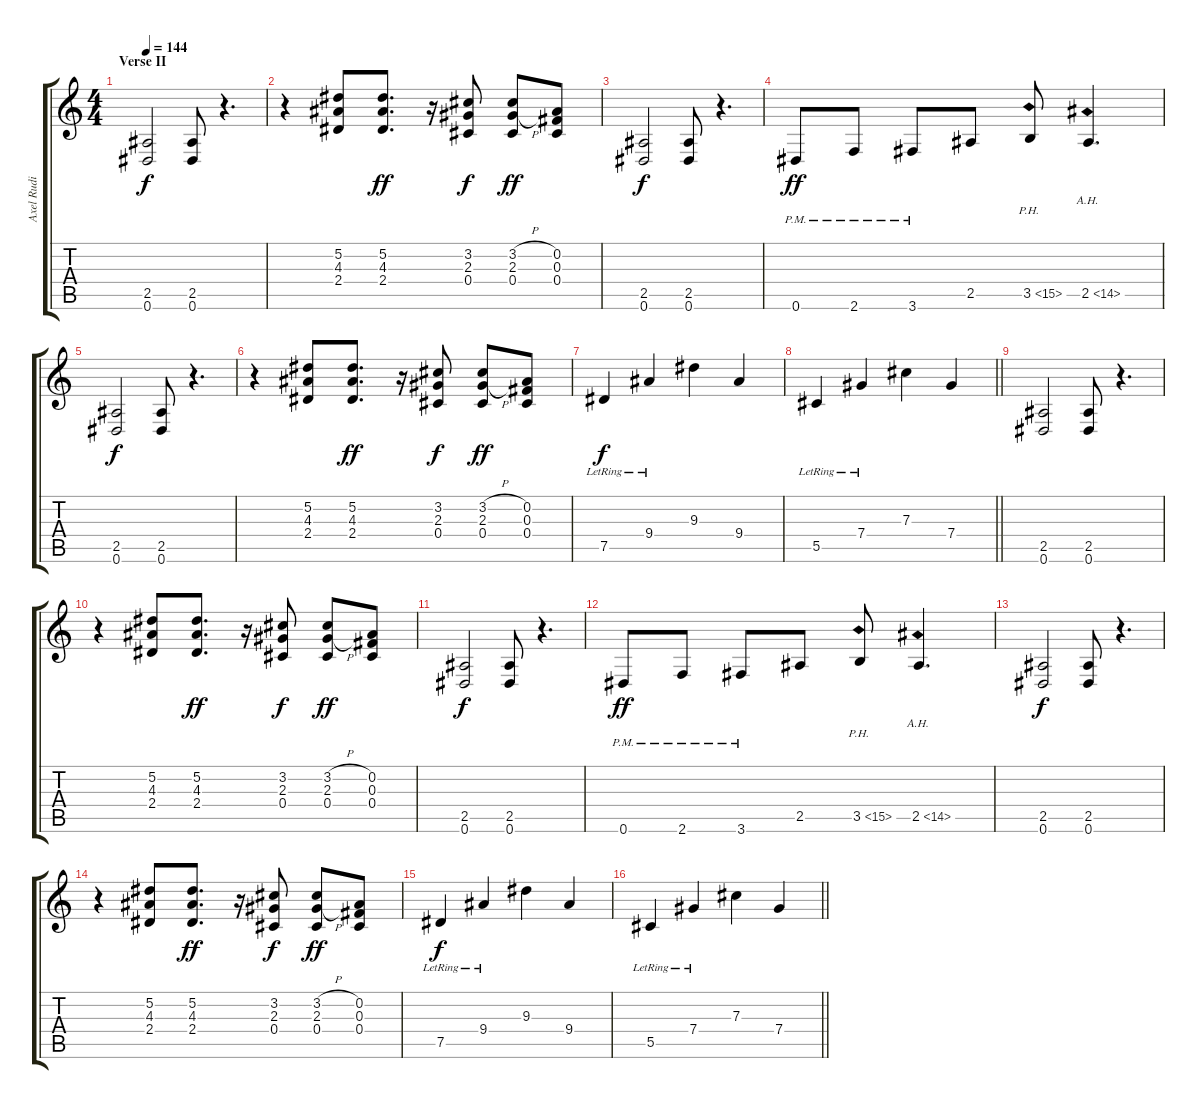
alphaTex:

\track ("Axel Rudi Pell" "Axel Rudi ") {instrument distortionguitar}
\staff {score tabs}
\tuning (Eb4 Bb3 Gb3 Db3 Ab2 Eb2) {hide}
\ts (4 4)
\section ("" "Verse II")
\tempo 144
\clef g2
\ks c
(2.5 0.6).2{dy f volume 13} (2.5 0.6).8 r.4{d} |
r.4 (5.2 4.3 2.4).8 (5.2 4.3 2.4).8{d dy ff} r.16 (3.2 2.3 0.4).8{dy f} (3.2{h} 2.3{h} 0.4).8{dy ff} (0.2 0.3 0.4).8 |
(2.5 0.6).2{dy f} (2.5 0.6).8 r.4{d} |
0.6{pm}.8{dy ff} 2.6{pm}.8 3.6{pm}.8 2.5.8 3.5{ph 12}.8 2.5{ah 12}.4{d} |
(2.5 0.6).2{dy f} (2.5 0.6).8 r.4{d} |
r.4 (5.2 4.3 2.4).8 (5.2 4.3 2.4).8{d dy ff} r.16 (3.2 2.3 0.4).8{dy f} (3.2{h} 2.3{h} 0.4).8{dy ff} (0.2 0.3 0.4).8 |
7.5{lr}.4{dy f} 9.4{lr}.4 9.3.4 9.4.4 |
\barLineRight lightlight
5.5{lr}.4 7.4{lr}.4 7.3.4 7.4.4 |
(2.5 0.6).2 (2.5 0.6).8 r.4{d} |
r.4 (5.2 4.3 2.4).8 (5.2 4.3 2.4).8{d dy ff} r.16 (3.2 2.3 0.4).8{dy f} (3.2{h} 2.3{h} 0.4).8{dy ff} (0.2 0.3 0.4).8 |
(2.5 0.6).2{dy f} (2.5 0.6).8 r.4{d} |
0.6{pm}.8{dy ff} 2.6{pm}.8 3.6{pm}.8 2.5.8 3.5{ph 12}.8 2.5{ah 12}.4{d} |
(2.5 0.6).2{dy f} (2.5 0.6).8 r.4{d} |
r.4 (5.2 4.3 2.4).8 (5.2 4.3 2.4).8{d dy ff} r.16 (3.2 2.3 0.4).8{dy f} (3.2{h} 2.3{h} 0.4).8{dy ff} (0.2 0.3 0.4).8 |
7.5{lr}.4{dy f} 9.4{lr}.4 9.3.4 9.4.4 |
\barLineRight lightlight
5.5{lr}.4 7.4{lr}.4 7.3.4 7.4.4
